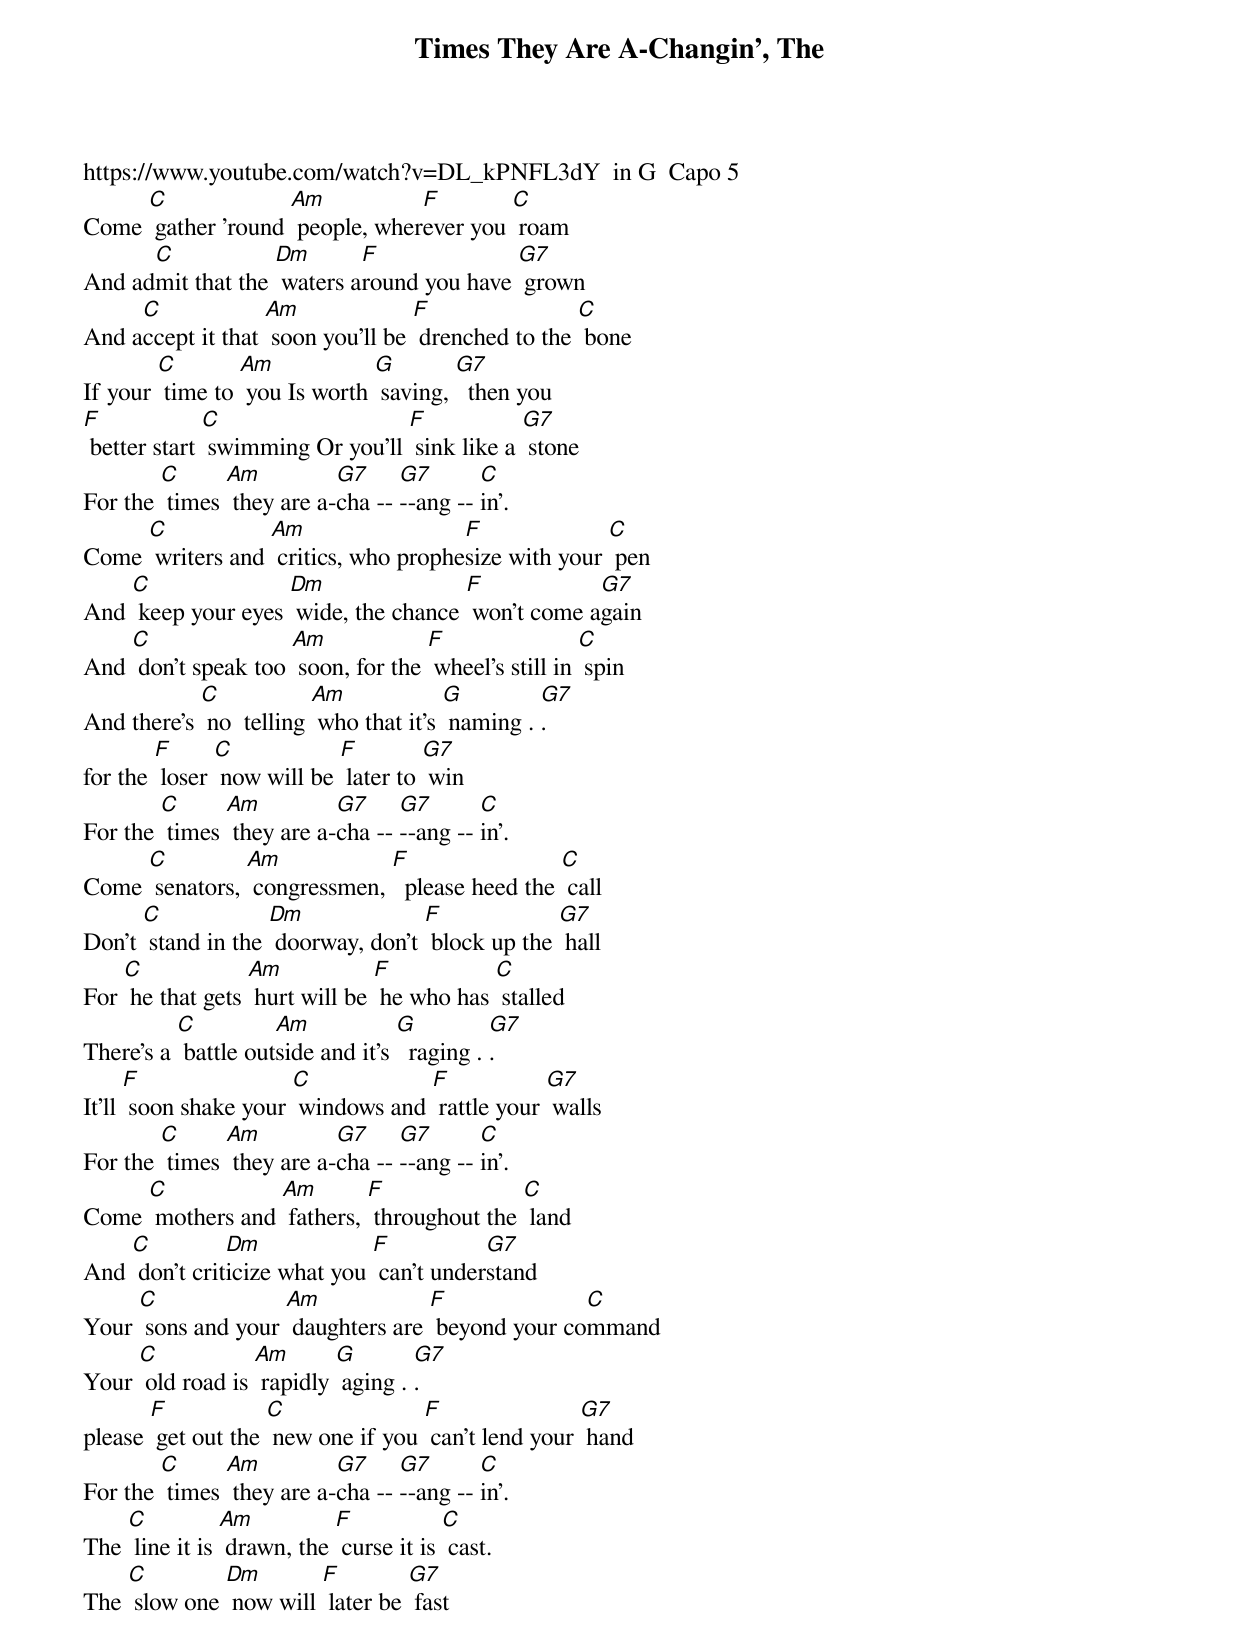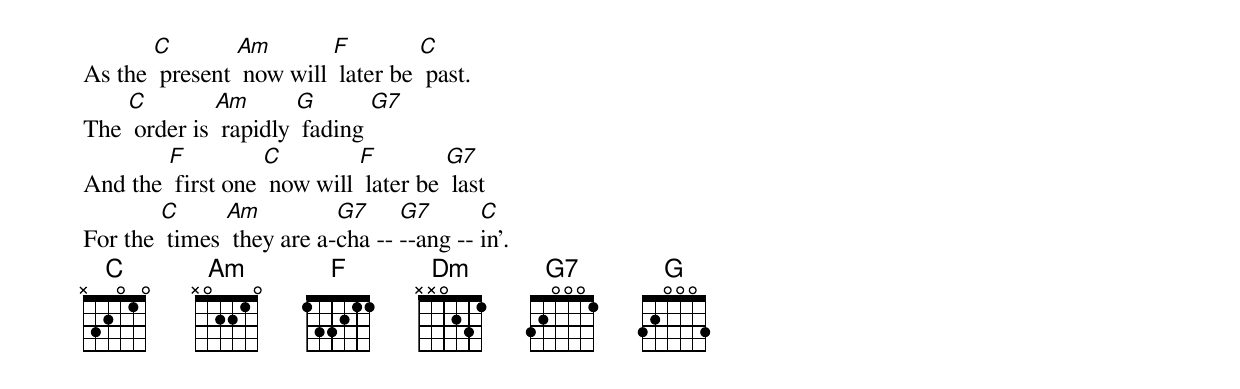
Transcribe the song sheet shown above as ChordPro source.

{t: Times They Are A-Changin', The }
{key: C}
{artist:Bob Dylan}
https://www.youtube.com/watch?v=DL_kPNFL3dY  in G  Capo 5
{c: }
Come [C] gather 'round [Am] people, wher[F]ever you [C] roam
And ad[C]mit that the [Dm] waters a[F]round you have [G7] grown
And a[C]ccept it that [Am] soon you'll be [F] drenched to the [C] bone
If your [C] time to [Am] you Is worth [G] saving, [G7]  then you
[F] better start [C] swimming Or you'll [F] sink like a [G7] stone
For the [C] times [Am] they are a-[G7]cha -- [G7]--ang -- [C]in'.
{c: }
Come [C] writers and [Am] critics, who prophe[F]size with your [C] pen
And [C] keep your eyes [Dm] wide, the chance [F] won't come a[G7]gain
And [C] don't speak too [Am] soon, for the [F] wheel's still in [C] spin
And there's [C] no  telling [Am] who that it's [G] naming . [G7].
for the [F] loser [C] now will be [F] later to [G7] win
For the [C] times [Am] they are a-[G7]cha -- [G7]--ang -- [C]in'.
{c: }
Come [C] senators, [Am] congressmen, [F]  please heed the [C] call
Don't [C] stand in the [Dm] doorway, don't [F] block up the [G7] hall
For [C] he that gets [Am] hurt will be [F] he who has [C] stalled
There's a [C] battle out[Am]side and it’s [G]  raging . [G7].
It'll [F] soon shake your [C] windows and [F] rattle your [G7] walls
For the [C] times [Am] they are a-[G7]cha -- [G7]--ang -- [C]in'.
{c: }
Come [C] mothers and [Am] fathers, [F] throughout the [C] land
And [C] don't crit[Dm]icize what you [F] can't under[G7]stand
Your [C] sons and your [Am] daughters are [F] beyond your co[C]mmand
Your [C] old road is [Am] rapidly [G] aging . [G7].
please [F] get out the [C] new one if you [F] can't lend your [G7] hand
For the [C] times [Am] they are a-[G7]cha -- [G7]--ang -- [C]in'.
{c: }
The [C] line it is [Am] drawn, the [F] curse it is [C] cast.
The [C] slow one [Dm] now will [F] later be [G7] fast
As the [C] present [Am] now will [F] later be [C] past.
The [C] order is [Am] rapidly [G] fading [G7]
And the [F] first one [C] now will [F] later be [G7] last
{c: }
For the [C] times [Am] they are a-[G7]cha -- [G7]--ang -- [C]in'.
